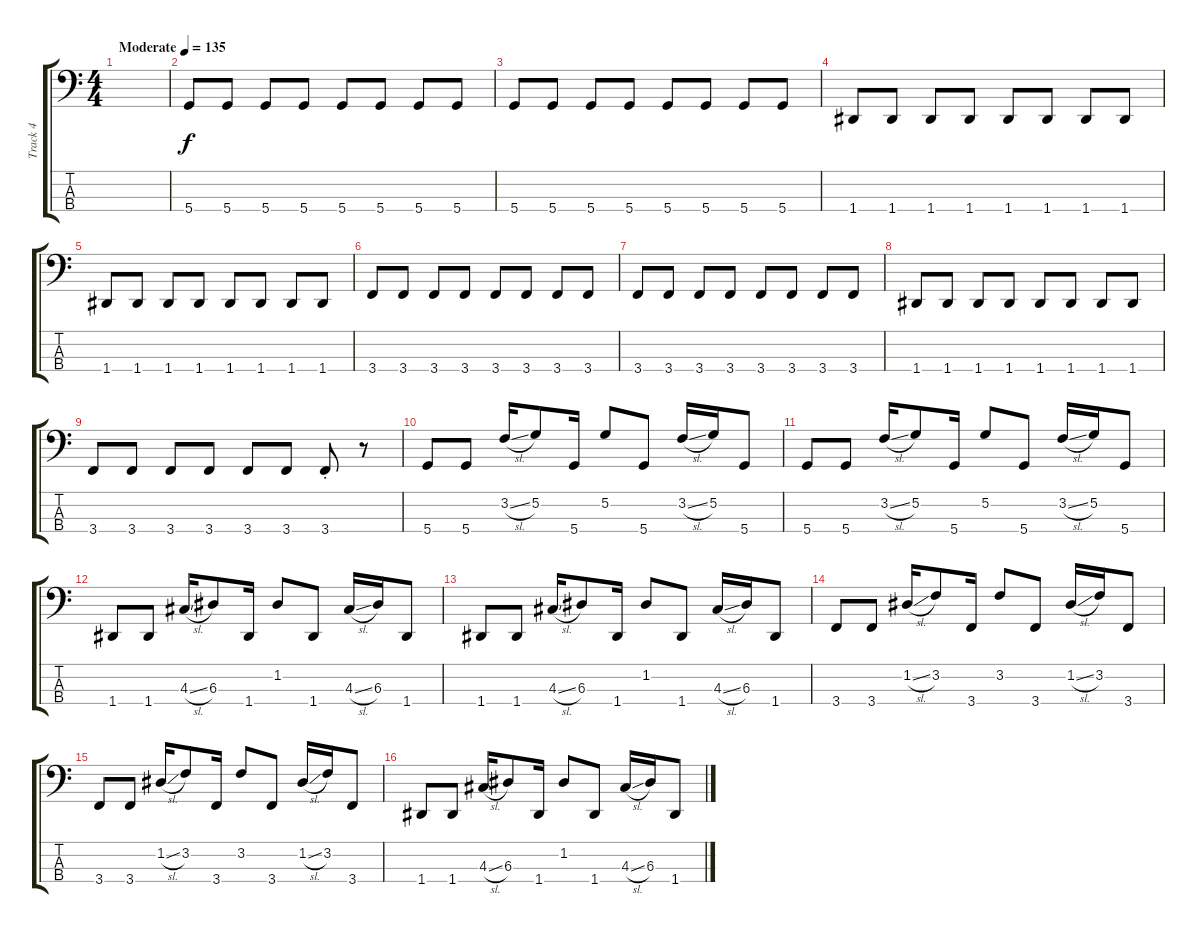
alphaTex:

\track ("Track 4" "Track 4") {instrument electricbassfinger}
\staff {score tabs}
\tuning (G2 D2 A1 D1) {hide}
\ts (4 4)
\tempo (135 "Moderate")
\clef f4
\ks c
|
5.4.8 5.4.8 5.4.8 5.4.8 5.4.8 5.4.8 5.4.8 5.4.8 |
5.4.8 5.4.8 5.4.8 5.4.8 5.4.8 5.4.8 5.4.8 5.4.8 |
1.4.8 1.4.8 1.4.8 1.4.8 1.4.8 1.4.8 1.4.8 1.4.8 |
1.4.8 1.4.8 1.4.8 1.4.8 1.4.8 1.4.8 1.4.8 1.4.8 |
3.4.8 3.4.8 3.4.8 3.4.8 3.4.8 3.4.8 3.4.8 3.4.8 |
3.4.8 3.4.8 3.4.8 3.4.8 3.4.8 3.4.8 3.4.8 3.4.8 |
1.4.8 1.4.8 1.4.8 1.4.8 1.4.8 1.4.8 1.4.8 1.4.8 |
3.4.8 3.4.8 3.4.8 3.4.8 3.4.8 3.4.8 3.4{st}.8 r.8 |
5.4.8 5.4.8 3.2{sl}.16 5.2.8 5.4.16 5.2.8 5.4.8 3.2{sl}.16 5.2.16 5.4.8 |
5.4.8 5.4.8 3.2{sl}.16 5.2.8 5.4.16 5.2.8 5.4.8 3.2{sl}.16 5.2.16 5.4.8 |
1.4.8 1.4.8 4.3{sl}.16 6.3.8 1.4.16 1.2.8 1.4.8 4.3{sl}.16 6.3.16 1.4.8 |
1.4.8 1.4.8 4.3{sl}.16 6.3.8 1.4.16 1.2.8 1.4.8 4.3{sl}.16 6.3.16 1.4.8 |
3.4.8 3.4.8 1.2{sl}.16 3.2.8 3.4.16 3.2.8 3.4.8 1.2{sl}.16 3.2.16 3.4.8 |
3.4.8 3.4.8 1.2{sl}.16 3.2.8 3.4.16 3.2.8 3.4.8 1.2{sl}.16 3.2.16 3.4.8 |
1.4.8 1.4.8 4.3{sl}.16 6.3.8 1.4.16 1.2.8 1.4.8 4.3{sl}.16 6.3.16 1.4.8
